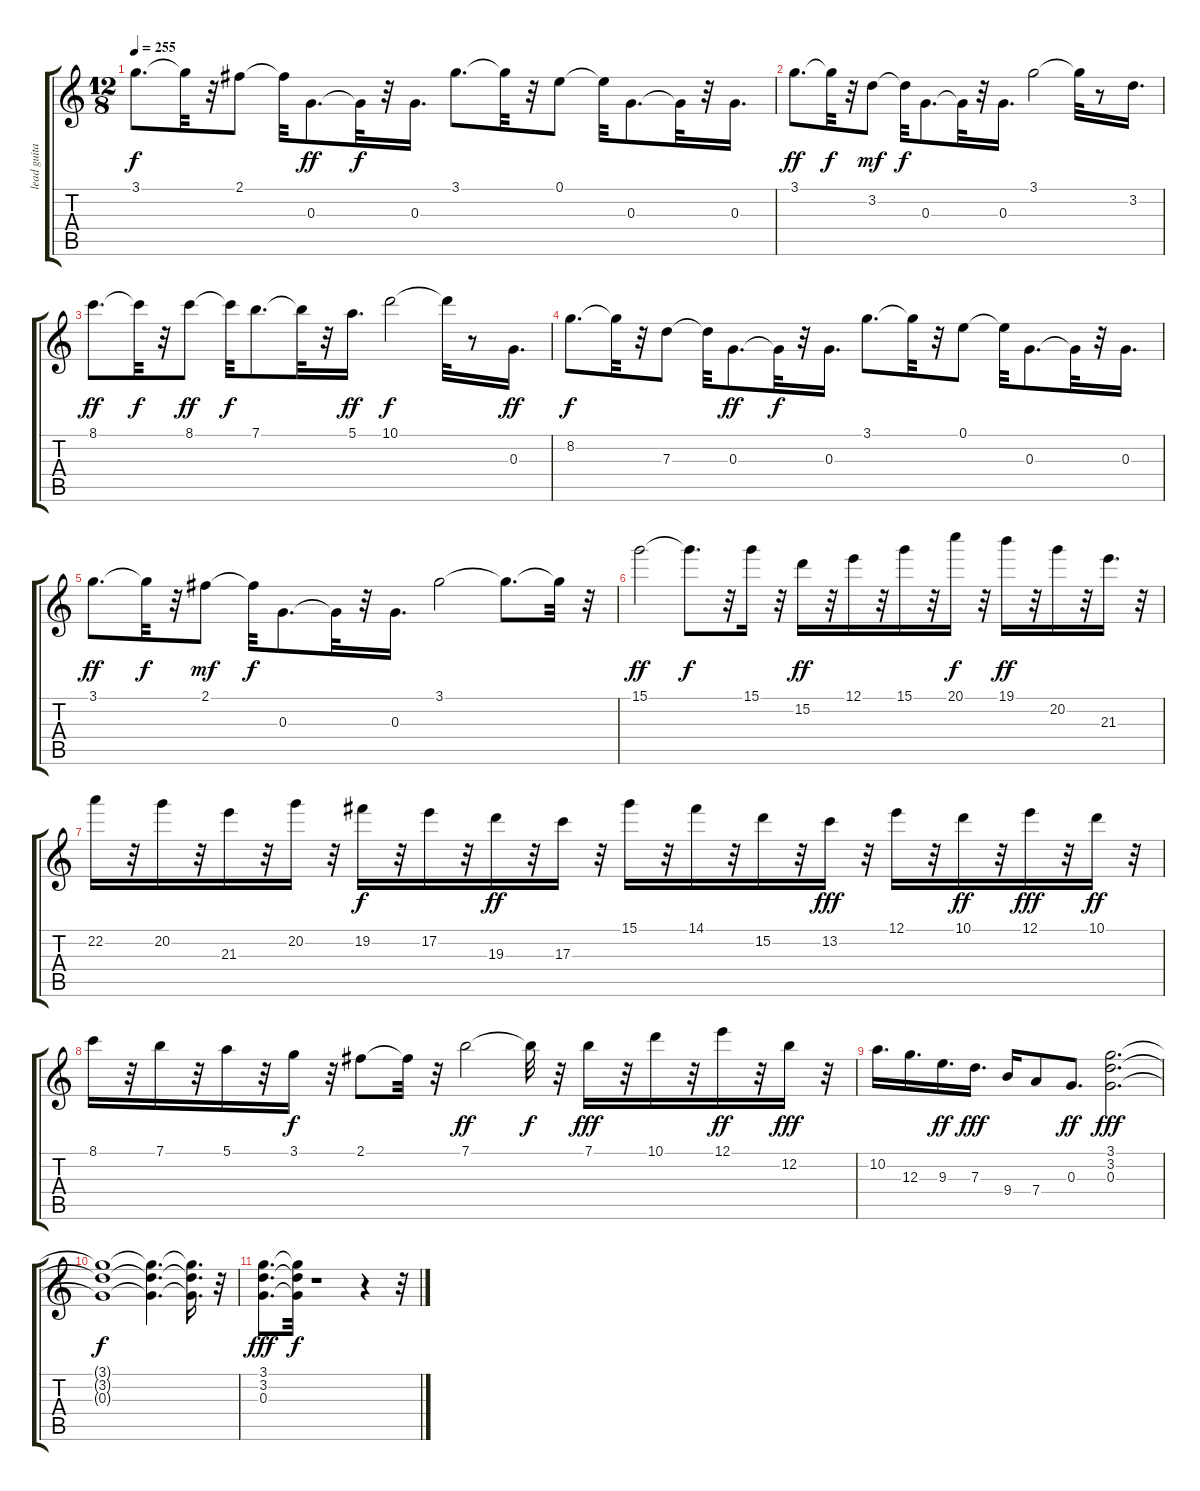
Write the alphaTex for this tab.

\track ("lead guitar         " "lead guita") {instrument overdrivenguitar}
\staff {score tabs}
\tuning (E4 B3 G3 D3 A2 E2) {hide}
\ts (12 8)
\tempo 255
\clef g2
\ks c
3.1.8{d dy f} 3.1{t}.32 r.32 2.1.8 2.1{t}.32 0.3.8{d dy ff} 0.3{t}.32{dy f} r.32 0.3.16{d} 3.1.8{d} 3.1{t}.32 r.32 0.1.8 0.1{t}.32 0.3.8{d} 0.3{t}.32 r.32 0.3.16{d} |
3.1.8{d dy ff} 3.1{t}.32{dy f} r.32 3.2.8{dy mf} 3.2{t}.32{dy f} 0.3.8{d} 0.3{t}.32 r.32 0.3.16{d} 3.1.2 3.1{t}.32 r.8 3.2.16{d} |
8.1.8{d dy ff} 8.1{t}.32{dy f} r.32 8.1.8{dy ff} 8.1{t}.32{dy f} 7.1.8{d} 7.1{t}.32 r.32 5.1.16{d dy ff} 10.1.2{dy f} 10.1{t}.32 r.8 0.3.16{d dy ff} |
8.2.8{d dy f} 8.2{t}.32 r.32 7.3.8 7.3{t}.32 0.3.8{d dy ff} 0.3{t}.32{dy f} r.32 0.3.16{d} 3.1.8{d} 3.1{t}.32 r.32 0.1.8 0.1{t}.32 0.3.8{d} 0.3{t}.32 r.32 0.3.16{d} |
3.1.8{d dy ff} 3.1{t}.32{dy f} r.32 2.1.8{dy mf} 2.1{t}.32{dy f} 0.3.8{d} 0.3{t}.32 r.32 0.3.16{d} 3.1.2 3.1{t}.8{d} 3.1{t}.32 r.32 |
15.1.2{dy ff balance 16} 15.1{t}.8{d dy f} r.32 15.1.16{balance 14} r.32 15.2.16{dy ff balance 14} r.32 12.1.16{balance 14} r.32 15.1.16{balance 14} r.32 20.1.16{dy f balance 14} r.32 19.1.16{dy ff balance 14} r.32 20.2.16{balance 14} r.32 21.3.16{d balance 13} r.32 |
22.2.16{balance 13} r.32 20.2.16{balance 13} r.32 21.3.16{balance 13} r.32 20.2.16{balance 13} r.32 19.2.16{dy f balance 12} r.32 17.2.16{balance 12} r.32 19.3.16{dy ff balance 12} r.32 17.3.16{balance 12} r.32 15.1.16{balance 12} r.32 14.1.16{balance 12} r.32 15.2.16{balance 12} r.32 13.2.16{dy fff balance 11} r.32 12.1.16{balance 11} r.32 10.1.16{dy ff balance 11} r.32 12.1.16{dy fff balance 11} r.32 10.1.16{dy ff balance 11} r.32 |
8.1.16{balance 10} r.32 7.1.16{balance 10} r.32 5.1.16{balance 10} r.32 3.1.16{dy f balance 10} r.32 2.1.8{balance 10} 2.1{t}.32 r.32 7.1.2{dy ff balance 10} 7.1{t}.32{dy f} r.32 7.1.16{dy fff balance 8} r.32 10.1.16{balance 8} r.32 12.1.16{dy ff balance 8} r.32 12.2.16{dy fff balance 8} r.32 |
10.2.16{d balance 8} 12.3.16{d balance 8} 9.3.16{d dy ff balance 8} 7.3.16{d dy fff balance 7} 9.4.16{balance 7} 7.4.8{balance 7} 0.3.8{d dy ff balance 7} (3.1 3.2 0.3).2{d dy fff balance 6} |
(3.1{t} 3.2{t} 0.3{t}).1{dy f} (3.1{t} 3.2{t} 0.3{t}).4{d} (3.1{t} 3.2{t} 0.3{t}).16{d} r.32 |
(3.1 3.2 0.3).8{d dy fff balance 3} (3.1{t} 3.2{t} 0.3{t}).32{dy f} r.1 r.4 r.32
